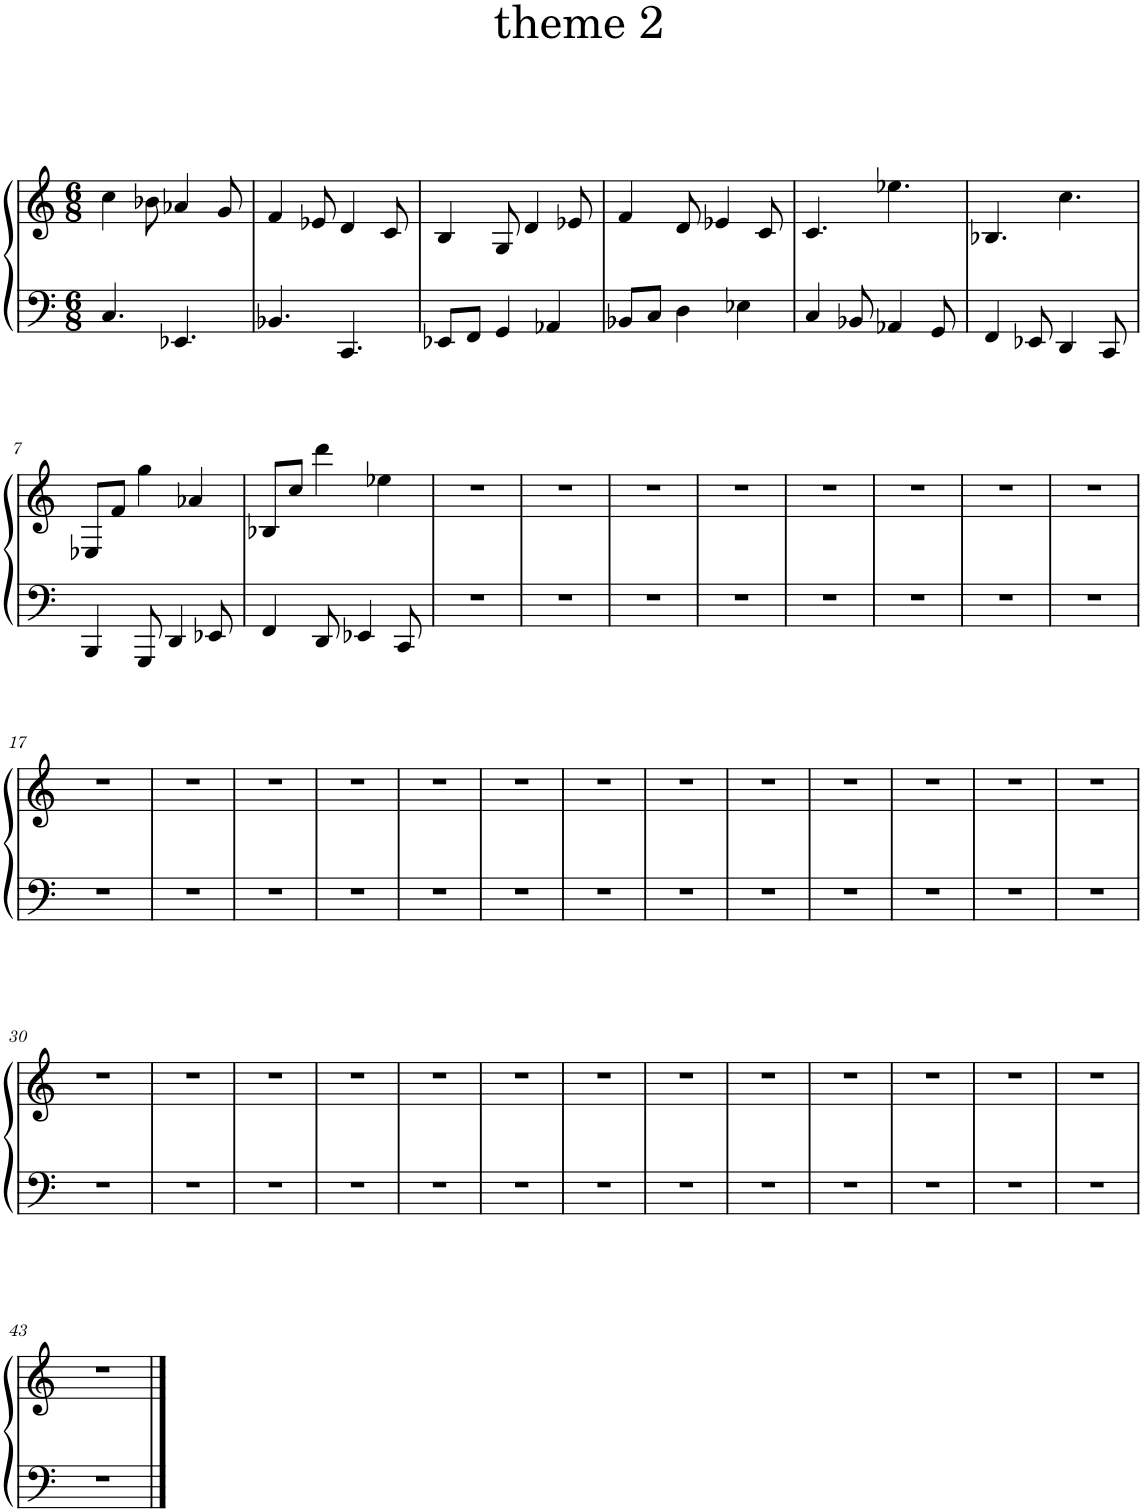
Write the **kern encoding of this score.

**kern	**kern
*part1	*part1
*staff2	*staff1
*I"Piano	*
*I'Pno.	*
*clefF4	*clefG2
*k[]	*k[]
*M6/8	*M6/8
=1	=1
4.C/	4cc\
.	8b-X\
4.EE-X/	4a-X/
.	8g/
=2	=2
4.BB-X/	4f/
.	8e-X/
4.CC/	4d/
.	8c/
=3	=3
8EE-X/L	4B/
8FF/J	.
4GG/	8G/
.	4d/
4AA-X/	.
.	8e-X/
=4	=4
8BB-X/L	4f/
8C/J	.
4D\	8d/
.	4e-X/
4E-X\	.
.	8c/
=5	=5
4C/	4.c/
8BB-X/	.
4AA-X/	4.ee-X\
8GG/	.
=6	=6
4FF/	4.B-X/
8EE-X/	.
4DD/	4.cc\
8CC/	.
!!LO:LB:g=z
=7	=7
4BBB/	8E-X/L
.	8f/J
8GGG/	4gg\
4DD/	.
.	4a-X/
8EE-X/	.
=8	=8
4FF/	8B-X/L
.	8cc/J
8DD/	4ddd\
4EE-X/	.
.	4ee-X\
8CC/	.
=9	=9
2.r	2.r
=10	=10
2.r	2.r
=11	=11
2.r	2.r
=12	=12
2.r	2.r
=13	=13
2.r	2.r
=14	=14
2.r	2.r
=15	=15
2.r	2.r
=16	=16
2.r	2.r
!!LO:LB:g=z
=17	=17
2.r	2.r
=18	=18
2.r	2.r
=19	=19
2.r	2.r
=20	=20
2.r	2.r
=21	=21
2.r	2.r
=22	=22
2.r	2.r
=23	=23
2.r	2.r
=24	=24
2.r	2.r
=25	=25
2.r	2.r
=26	=26
2.r	2.r
=27	=27
2.r	2.r
=28	=28
2.r	2.r
=29	=29
2.r	2.r
!!LO:LB:g=z
=30	=30
2.r	2.r
=31	=31
2.r	2.r
=32	=32
2.r	2.r
=33	=33
2.r	2.r
=34	=34
2.r	2.r
=35	=35
2.r	2.r
=36	=36
2.r	2.r
=37	=37
2.r	2.r
=38	=38
2.r	2.r
=39	=39
2.r	2.r
=40	=40
2.r	2.r
=41	=41
2.r	2.r
=42	=42
2.r	2.r
!!LO:LB:g=z
=43	=43
2.r	2.r
==	==
*-	*-
